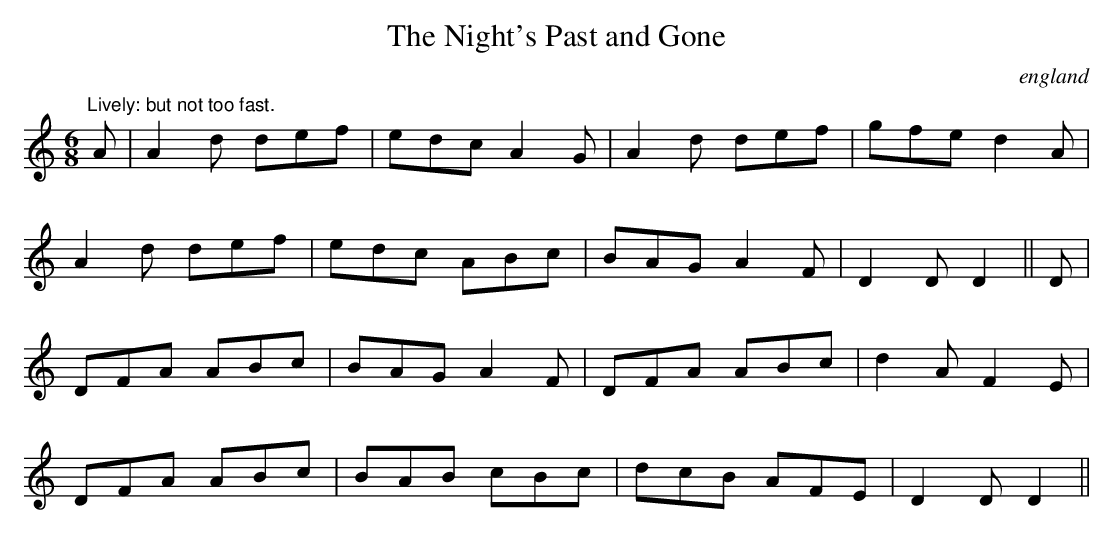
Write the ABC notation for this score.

X:1
T:The Night's Past and Gone
O:england
L:1/8
M:6/8
K:C
"Lively: but not too fast."\
A|A2 d def|edc A2 G|A2 d def|gfe d2 A|
A2 d def|edc ABc|BAG A2 F|D2 D D2||D|
DFA ABc|BAG A2 F|DFA ABc|d2 A F2 E|
DFA ABc|BAB cBc|dcB AFE|D2 D D2||
